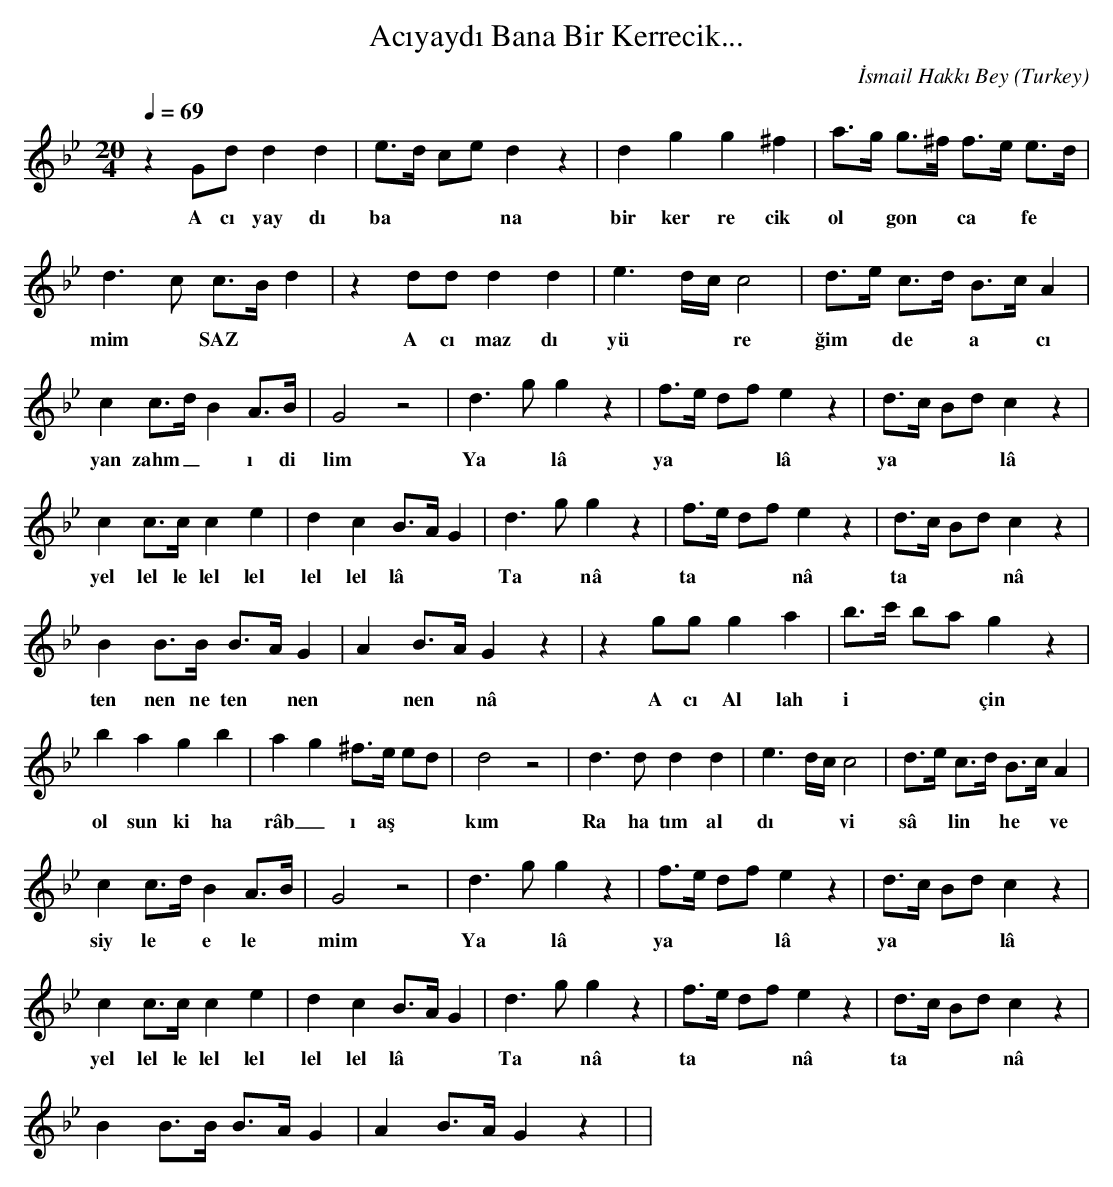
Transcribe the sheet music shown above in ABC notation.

X:1
T: Acıyaydı Bana Bir Kerrecik...
C: İsmail Hakkı Bey
O: Turkey
M: 20/4
L: 1/16
K: C _B _e
Q: 1/4=69
z4 G2d2 d4 d4  | e3d c2e2 d4 z4  | d4 g4 g4 ^f4  | \
w:  A cı yay dı   |  ba *  *  *  na   |  bir  ker re cik   |
a3g g3^f f3e e3d  |
w:  ol  *  gon *  ca  *  fe  |
d6c2 c3B d4  | z4 d2d2 d4 d4  | e6dc c8  | \
w:  mim   *  SAZ  |  A cı maz dı   |  yü *  *  re  |
d3e c3d B3c A4  |
w:  ğim *  de  *  a *  cı  |
c4 c3d B4 A3B  | G8 z8  | d6g2 g4 z4  | \
w:  yan  zahm_ *  ı  di  |  lim    |  Ya  *  lâ   |
f3e d2f2 e4 z4  | d3c B2d2 c4 z4  |
w:  ya  *  *  *  lâ   |  ya  *  *  *  lâ   |
c4 c3c c4 e4  | d4 c4 B3A G4  | d6g2 g4 z4  | \
w:  yel  lel  le  lel  lel   |  lel  lel  lâ    |  Ta  *  nâ   |
f3e d2f2 e4 z4  | d3c B2d2 c4 z4  |
w:  ta  *  *  *  nâ   |  ta  *  *  *  nâ   |
B4 B3B B3A G4  | A4 B3A G4 z4  | z4 g2g2 g4 a4  | \
w:  ten  nen  ne  ten  *  nen   |  *  nen  *  nâ    |  A cı  Al lah_  |
b3c' b2a2 g4 z4  |
w:  i *  *  *  çin   |
b4 a4 g4 b4  | a4 g4 ^f3e e2d2  | d8 z8  | \
w:  ol sun  ki  ha  |  râb_ ı  aş  |  kım    |
d6d2 d4 d4  | e6dc c8  | d3e c3d B3c A4  |
w:  Ra ha tım  al  |  dı  *  *  vi  |  sâ *  lin  *  he *  ve  |
c4 c3d B4 A3B  | G8 z8  | d6g2 g4 z4  | \
w:  siy le  *  e le  |  mim    |  Ya  *  lâ   |
f3e d2f2 e4 z4  | d3c B2d2 c4 z4  |
w:  ya  *  *  *  lâ   |  ya  *  *  *  lâ   |
c4 c3c c4 e4  | d4 c4 B3A G4  | d6g2 g4 z4  | \
w:  yel  lel  le  lel  lel   |  lel  lel  lâ    |  Ta  *  nâ   |
f3e d2f2 e4 z4  | d3c B2d2 c4 z4  |
w:  ta  *  *  *  nâ   |  ta  *  *  *  nâ   |
B4 B3B B3A G4  | A4 B3A G4 z4  | |
